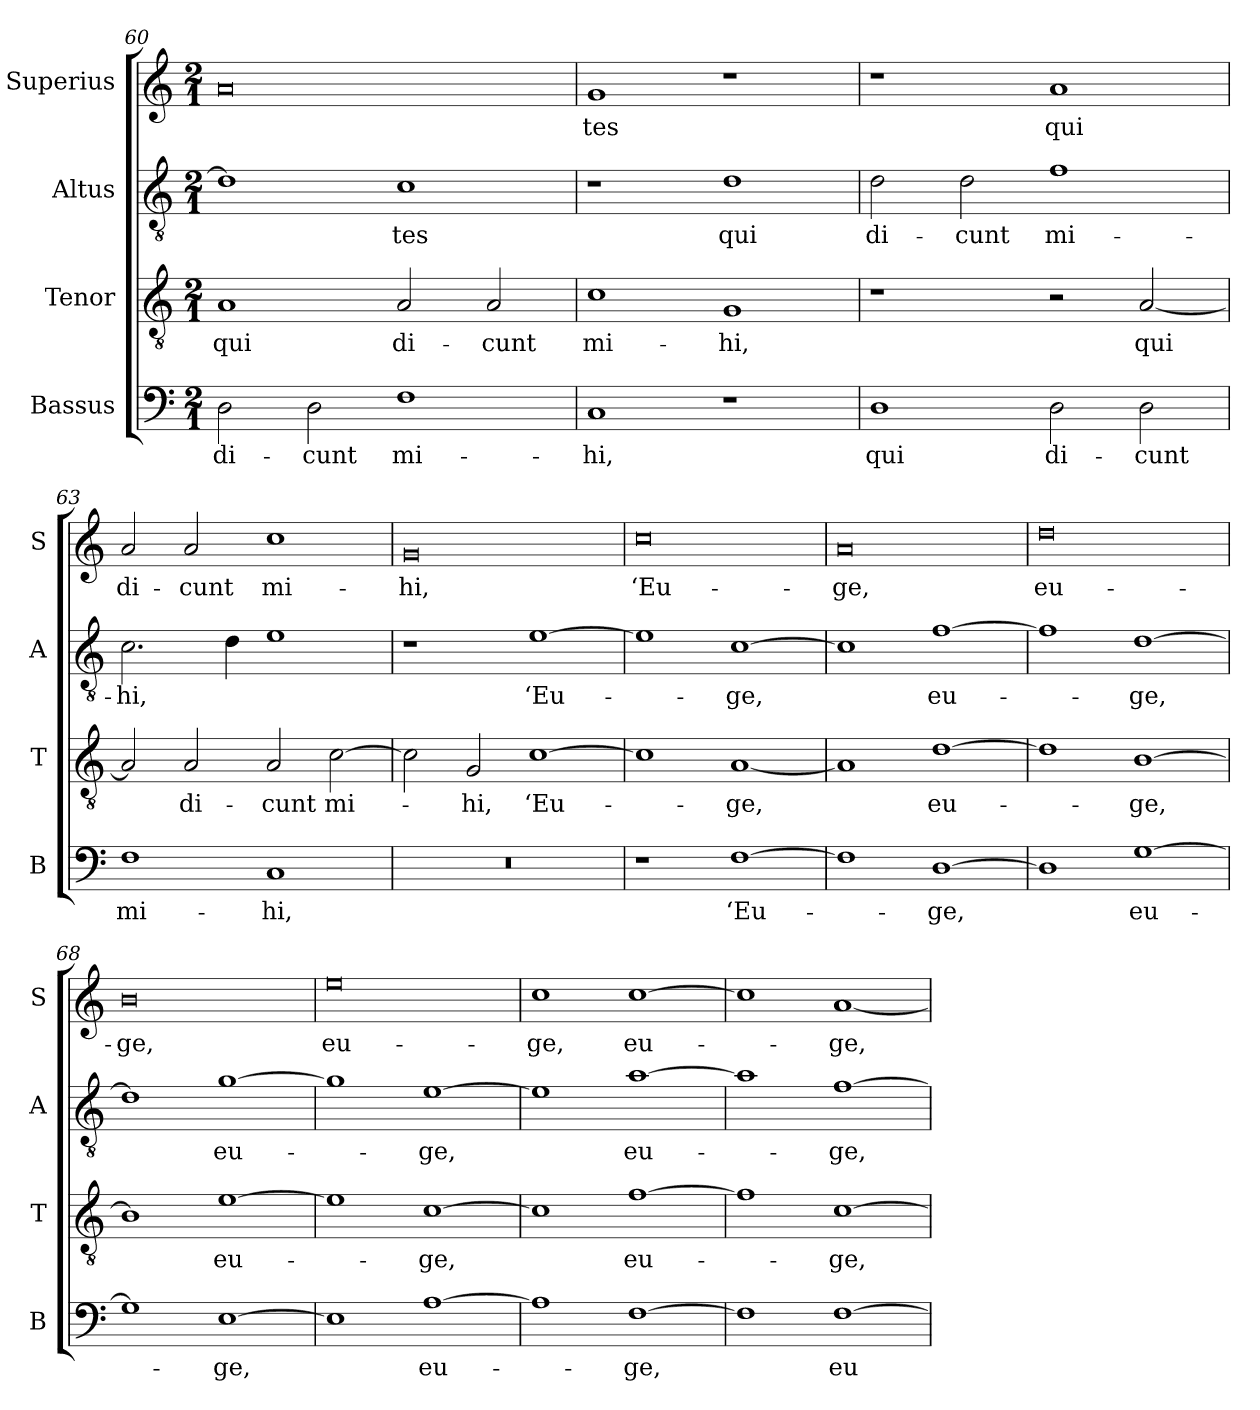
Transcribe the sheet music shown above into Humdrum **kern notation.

**kern	**text	**kern	**text	**kern	**text	**kern	**text
*part4	*part4	*part3	*part3	*part2	*part2	*part1	*part1
*staff4	*staff4	*staff3	*staff3	*staff2	*staff2	*staff1	*staff1
*I"Bassus	*	*I"Tenor	*	*I"Altus	*	*I"Superius	*
*I'B	*	*I'T	*	*I'A	*	*I'S	*
*clefF4	*	*clefGv2	*	*clefGv2	*	*clefG2	*
*k[]	*	*k[]	*	*k[]	*	*k[]	*
*M2/1	*	*M2/1	*	*M2/1	*	*M2/1	*
=60	=60	=60	=60	=60	=60	=60	=60
2D	di-	1A	qui	1d]	.	0a	.
2D	-cunt	.	.	.	.	.	.
1F	mi-	2A	di-	1c	-tes	.	.
.	.	2A	-cunt	.	.	.	.
=61	=61	=61	=61	=61	=61	=61	=61
1C	-hi,	1c	mi-	1r	.	1g	-tes
1r	.	1G	-hi,	1d	qui	1r	.
=62	=62	=62	=62	=62	=62	=62	=62
1D	qui	1r	.	2d	di-	1r	.
.	.	.	.	2d	-cunt	.	.
2D	di-	2r	.	1f	mi-	1a	qui
2D	-cunt	[2A	qui	.	.	.	.
=63	=63	=63	=63	=63	=63	=63	=63
1F	mi-	2A]	.	2.c	-hi,	2a	di-
.	.	2A	di-	.	.	2a	-cunt
.	.	.	.	4d	.	.	.
1C	-hi,	2A	-cunt	1e	.	1cc	mi-
.	.	[2c	mi-	.	.	.	.
=64	=64	=64	=64	=64	=64	=64	=64
0r	.	2c]	.	1r	.	0g	-hi,
.	.	2G	-hi,	.	.	.	.
.	.	[1c	‘Eu-	[1e	‘Eu-	.	.
=65	=65	=65	=65	=65	=65	=65	=65
1r	.	1c]	.	1e]	.	0cc	‘Eu-
[1F	‘Eu-	[1A	-ge,	[1c	-ge,	.	.
=66	=66	=66	=66	=66	=66	=66	=66
1F]	.	1A]	.	1c]	.	0a	-ge,
[1D	-ge,	[1d	eu-	[1f	eu-	.	.
=67	=67	=67	=67	=67	=67	=67	=67
1D]	.	1d]	.	1f]	.	0dd	eu-
[1G	eu-	[1B	-ge,	[1d	-ge,	.	.
=68	=68	=68	=68	=68	=68	=68	=68
1G]	.	1B]	.	1d]	.	0b	-ge,
[1E	-ge,	[1e	eu-	[1g	eu-	.	.
=69	=69	=69	=69	=69	=69	=69	=69
1E]	.	1e]	.	1g]	.	0ee	eu-
[1A	eu-	[1c	-ge,	[1e	-ge,	.	.
=70	=70	=70	=70	=70	=70	=70	=70
1A]	.	1c]	.	1e]	.	1cc	-ge,
[1F	-ge,	[1f	eu-	[1a	eu-	[1cc	eu-
=71	=71	=71	=71	=71	=71	=71	=71
1F]	.	1f]	.	1a]	.	1cc]	.
[1F	eu-	[1c	-ge,	[1f	-ge,	[1a	-ge,
=	=	=	=	=	=	=	=
*-	*-	*-	*-	*-	*-	*-	*-
